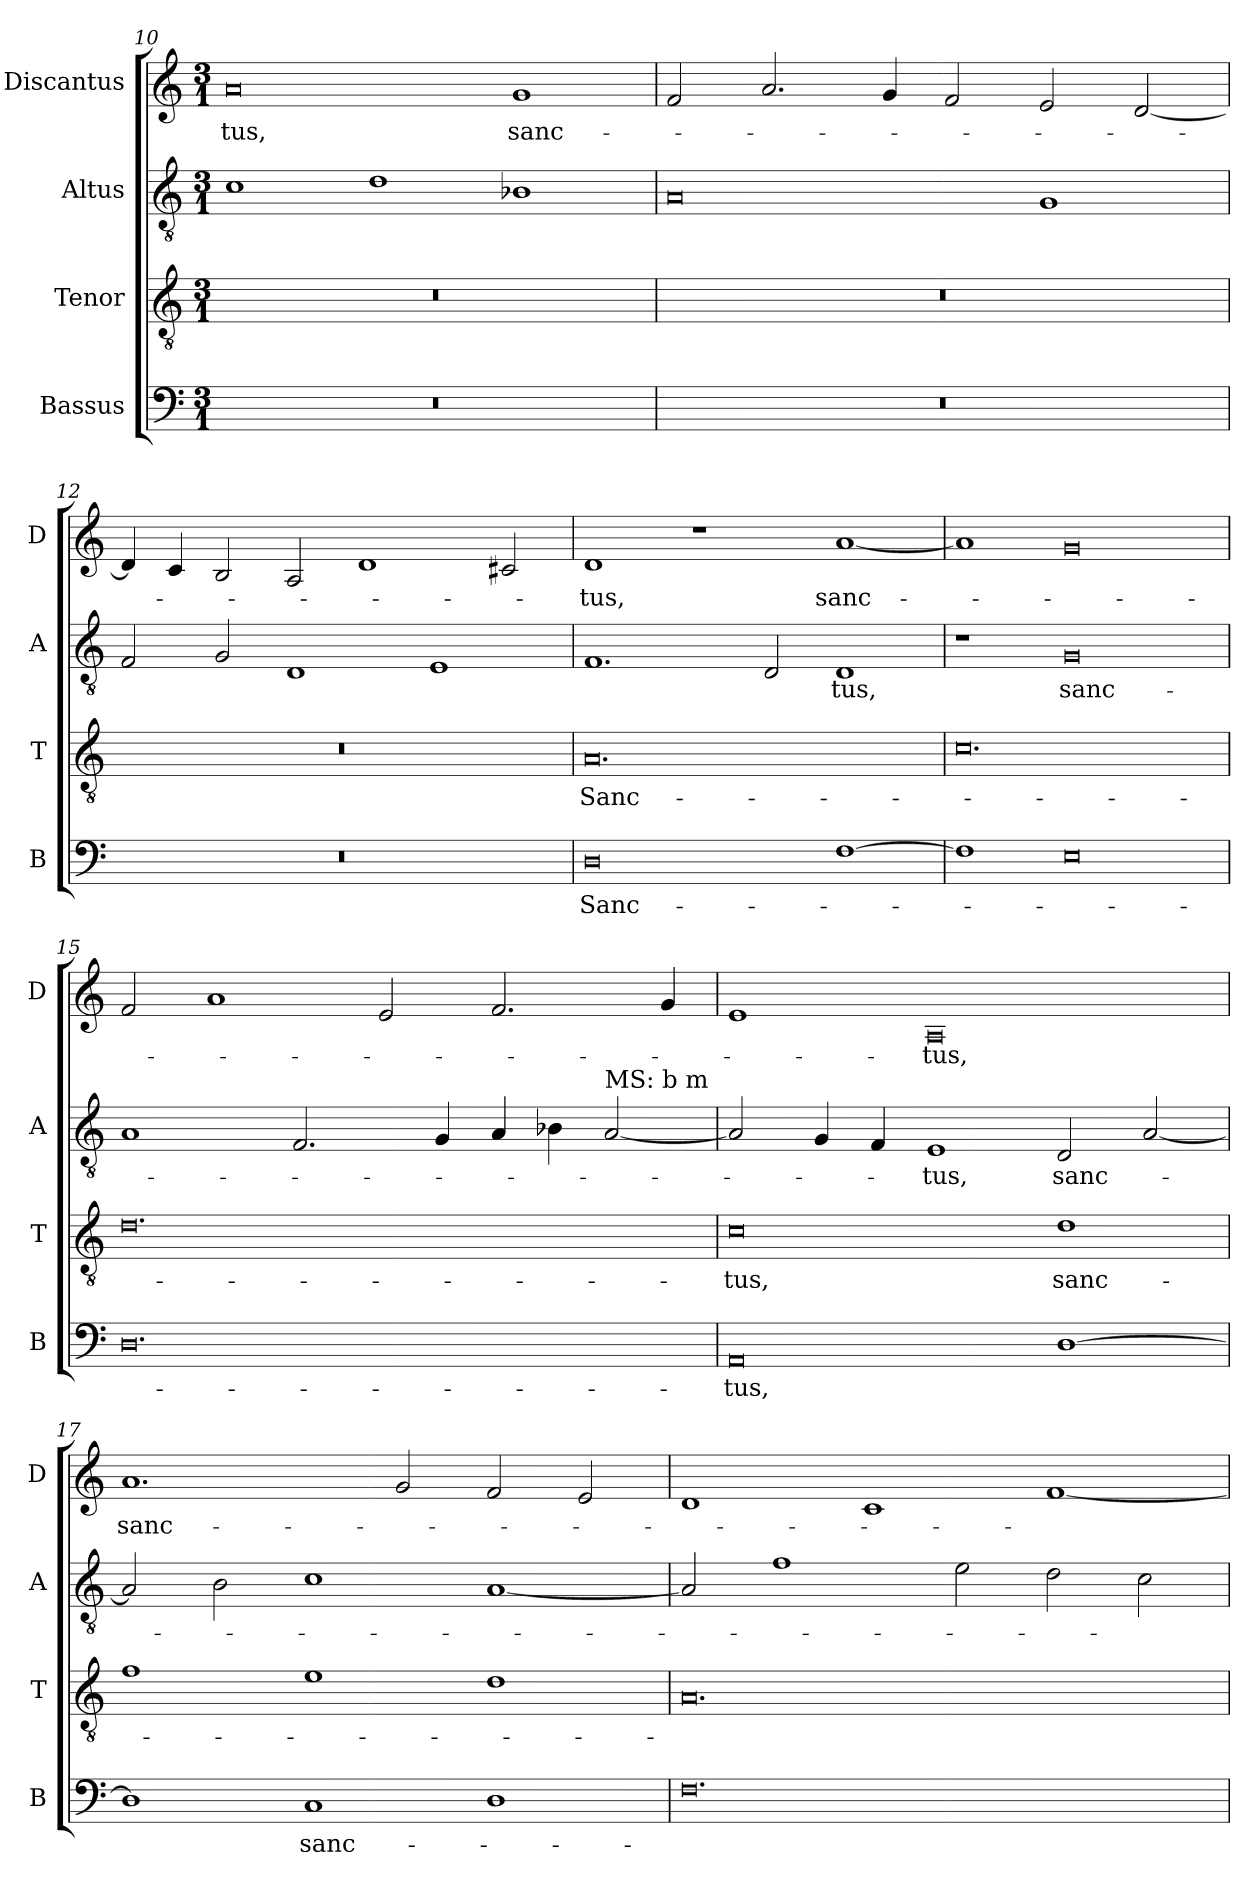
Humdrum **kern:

**kern	**text	**kern	**text	**kern	**text	**kern	**text
*part4	*part4	*part3	*part3	*part2	*part2	*part1	*part1
*staff4	*staff4	*staff3	*staff3	*staff2	*staff2	*staff1	*staff1
*I"Bassus	*	*I"Tenor	*	*I"Altus	*	*I"Discantus	*
*I'B	*	*I'T	*	*I'A	*	*I'D	*
*clefF4	*	*clefGv2	*	*clefGv2	*	*clefG2	*
*k[]	*	*k[]	*	*k[]	*	*k[]	*
*M3/1	*	*M3/1	*	*M3/1	*	*M3/1	*
=10	=10	=10	=10	=10	=10	=10	=10
0.r	.	0.r	.	1c	.	0a	-tus,
.	.	.	.	1d	.	.	.
.	.	.	.	1B-X	.	1g	sanc-
=11	=11	=11	=11	=11	=11	=11	=11
0.r	.	0.r	.	0A	.	2f	.
.	.	.	.	.	.	2.a	.
.	.	.	.	.	.	4g	.
.	.	.	.	.	.	2f	.
.	.	.	.	1G	.	2e	.
.	.	.	.	.	.	[2d	.
=12	=12	=12	=12	=12	=12	=12	=12
0.r	.	0.r	.	2F	.	4d]	.
.	.	.	.	.	.	4c	.
.	.	.	.	2G	.	2B	.
.	.	.	.	1D	.	2A	.
.	.	.	.	.	.	1d	.
.	.	.	.	1E	.	.	.
.	.	.	.	.	.	2c#X	.
=13	=13	=13	=13	=13	=13	=13	=13
0D	Sanc-	0.A	Sanc-	1.F	.	1d	-tus,
.	.	.	.	.	.	1r	.
.	.	.	.	2D	.	.	.
[1F	.	.	.	1D	-tus,	[1a	sanc-
=14	=14	=14	=14	=14	=14	=14	=14
1F]	.	0.c	.	1r	.	1a]	.
0E	.	.	.	0G	sanc-	0g	.
=15	=15	=15	=15	=15	=15	=15	=15
0.D	.	0.d	.	1A	.	2f	.
.	.	.	.	.	.	1a	.
.	.	.	.	2.F	.	.	.
.	.	.	.	.	.	2e	.
.	.	.	.	4G	.	.	.
.	.	.	.	4A	.	2.f	.
.	.	.	.	4B-X	.	.	.
!	!	!	!	!LO:TX:a:t=MS&colon; b m	!	!	!
.	.	.	.	[2A	.	.	.
.	.	.	.	.	.	4g	.
=16	=16	=16	=16	=16	=16	=16	=16
0AA	-tus,	0c	-tus,	2A]	.	1e	.
.	.	.	.	4G	.	.	.
.	.	.	.	4F	.	.	.
.	.	.	.	1E	-tus,	0A	-tus,
[1D	.	1d	sanc-	2D	sanc-	.	.
.	.	.	.	[2A	.	.	.
=17	=17	=17	=17	=17	=17	=17	=17
1D]	.	1f	.	2A]	.	1.a	sanc-
.	.	.	.	2B	.	.	.
1C	sanc-	1e	.	1c	.	.	.
.	.	.	.	.	.	2g	.
1D	.	1d	.	[1A	.	2f	.
.	.	.	.	.	.	2e	.
=18	=18	=18	=18	=18	=18	=18	=18
0.F	.	0.A	.	2A]	.	1d	.
.	.	.	.	1f	.	.	.
.	.	.	.	.	.	1c	.
.	.	.	.	2e	.	.	.
.	.	.	.	2d	.	[1f	.
.	.	.	.	2c	.	.	.
=	=	=	=	=	=	=	=
*-	*-	*-	*-	*-	*-	*-	*-
